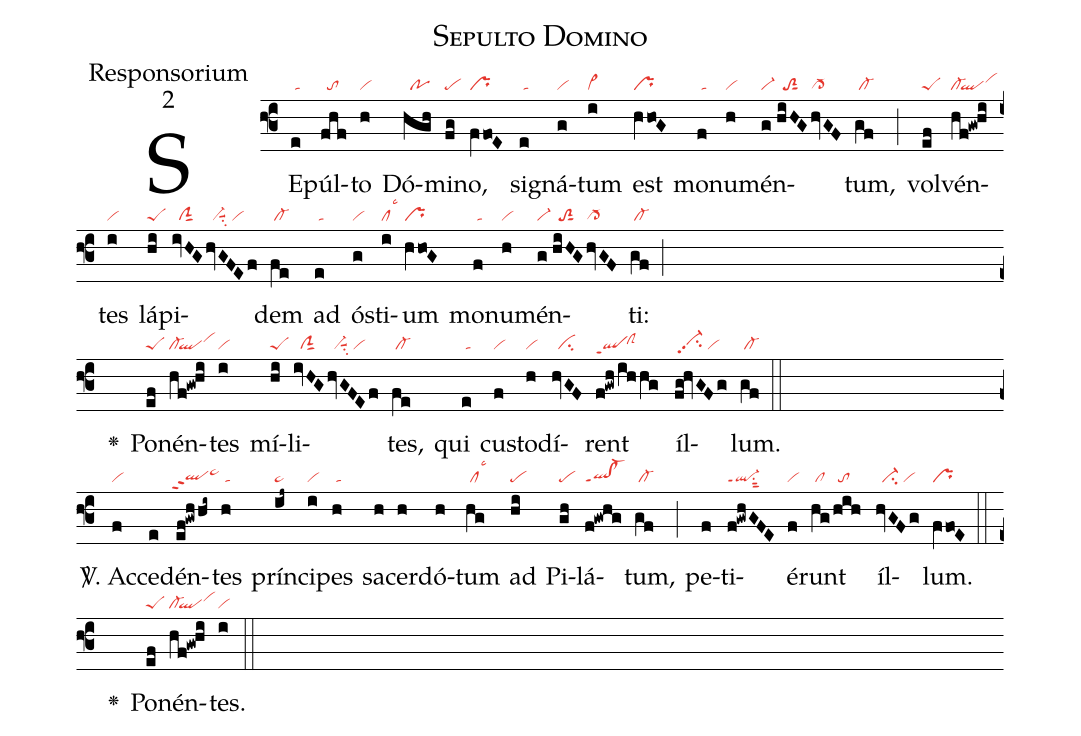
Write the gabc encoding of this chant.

name:Sepulto Domino;
office-part:Responsorium;
mode:2;
nabc-lines:1;
%%
(f3) SE(e|/ta)púl(fhf|//to)to(h|vi)
Dó(hgh|//po)mi(fg|pe)no,(fVfo!E|pr)
si(e|/ta)gná(g|vi)tum(i|vi>) est(hVho!G|pr) mo(f|/ta)nu(h|vi)mén(g|vi-|//hiHG|//toS2sut1|/hvGF|cl->)tum,(gf|/cl-) (;)
vol(ef|peS)vén(hf!gw!hi|cl-``qlvihi)tes(i|vi) lá(hi|peS)pi(ivHG|//clSsut1|/hvGFEf|//vi-suu1su2/vi)dem(fe|/cl-)
ad(e|/ta) ó(g|vi)sti(i|cllsc3)um(hVho!G|pr) mo(f|/ta)nu(h|vi)mén(g|vi-|//hiHG|//toS2sut1|/hvGF|cl->)ti:(gf|/cl-) (;Z)

<v>\greheightstar</v>() Po(ef|peS)nén(hf!gw!hi|cl-``qlvihi)tes(i|vi) mí(hi|peS)li(ivHG|//clSsut1|/hvGFEf|//vi-suu1su2/vi)tes,(fe|/cl-)
qui(e|/ta) cu(f|vi)sto(h|vi)dí(hvGF|//ci)rent(f!gwh|qlhdppt1`clShh|/ihhg) íl(fg!hvGFg|/vi-hhpp2su2/vi)lum.(gf|/cl-) (::Z)

<sp>V/</sp>. Ac(f|vi)ce(e)dén(ef!gwhhi~|`qlhgppt2pe~hi)tes(h|/ta) prín(ij~|pe~)ci(i|vi)pes(h|/ta)
sa(h)cer(h)dó(h)tum(hg|/cllsc3) ad(hi|pe) Pi(gh|pe)lá(f!gwhg|ql!cl-ppt1)tum,(gf|/cl-) (;)
pe(f)ti(f!gwhGFE|ql-ppt1su1sut2)é(f|vi)runt(hg/hih|/cl////to) íl(hvGFg|//ci-/vi)lum.(fVfo!E|pr) (::)

<v>\greheightstar</v>() Po(ef|peS)nén(hf!gw!hi|cl-``qlvihi)tes.(i|vi) (::)
